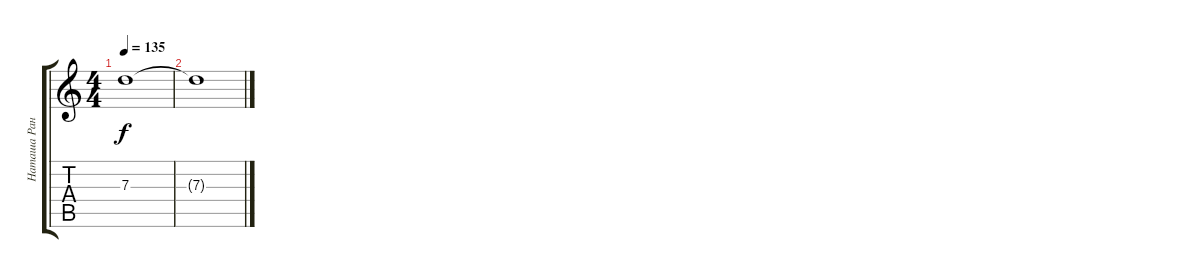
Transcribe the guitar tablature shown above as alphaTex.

\track ("Наташа Ранетка" "Наташа Ран") {instrument distortionguitar}
\staff {score tabs}
\tuning (E4 B3 G3 D3 A2 E2) {hide}
\ts (4 4)
\tempo 135
\clef g2
\ks c
7.3{t}.1{dy f} |
7.3{t}.1
